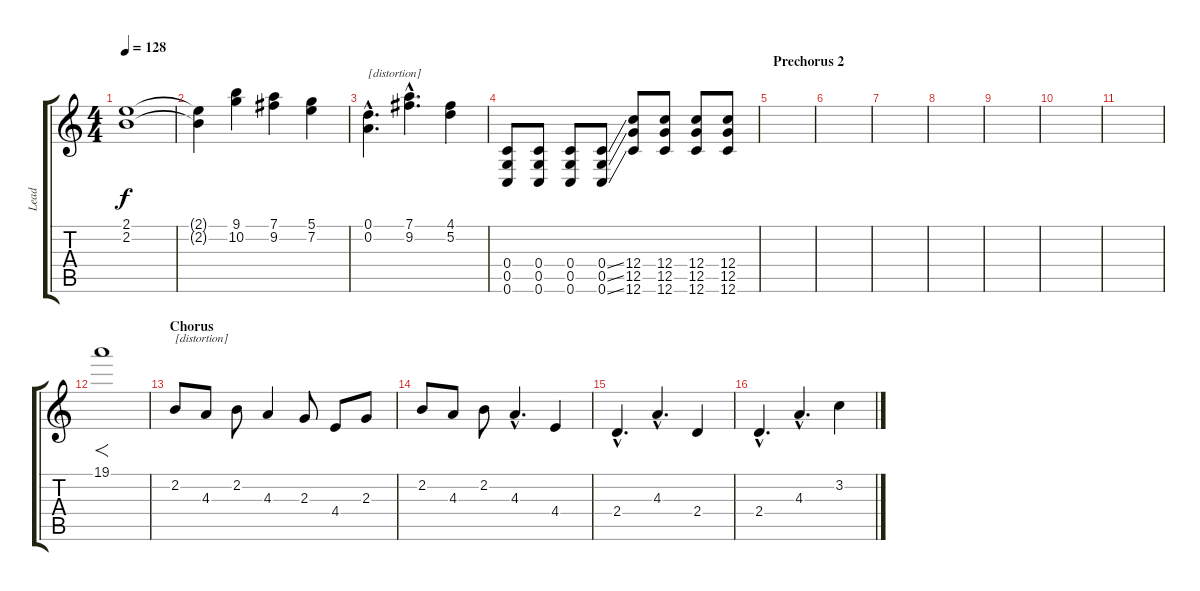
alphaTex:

\track ("Lead" "Lead") {instrument distortionguitar}
\staff {score tabs}
\tuning (D4 A3 F3 C3 G2 C2) {hide}
\ts (4 4)
\tempo 128
\clef g2
\ks c
(2.1 2.2).1{dy f volume 10 instrument overdrivenguitar} |
(2.1{t} 2.2{t}).4 (9.1 10.2).4 (7.1 9.2).4 (5.1 7.2).4 |
(0.1{hac} 0.2{hac}).4{d txt "[distortion]" volume 12 instrument distortionguitar} (7.1{hac} 9.2{hac}).4{d} (4.1 5.2).4 |
(0.4 0.5 0.6).8 (0.4 0.5 0.6).8 (0.4 0.5 0.6).8 (0.4{ss} 0.5{ss} 0.6{ss}).8 (12.4 12.5 12.6).8 (12.4 12.5 12.6).8 (12.4 12.5 12.6).8 (12.4 12.5 12.6).8 |
\section ("" "Prechorus 2")
|
|
|
|
|
|
|
19.1.1{f instrument distortionguitar} |
\section ("" "Chorus")
2.2.8{txt "[distortion]"} 4.3.8 2.2.8 4.3.4 2.3.8 4.4.8 2.3.8 |
2.2.8 4.3.8 2.2.8 4.3{hac}.4{d} 4.4.4 |
2.4{hac}.4{d} 4.3{hac}.4{d} 2.4.4 |
2.4{hac}.4{d} 4.3{hac}.4{d} 3.2.4
